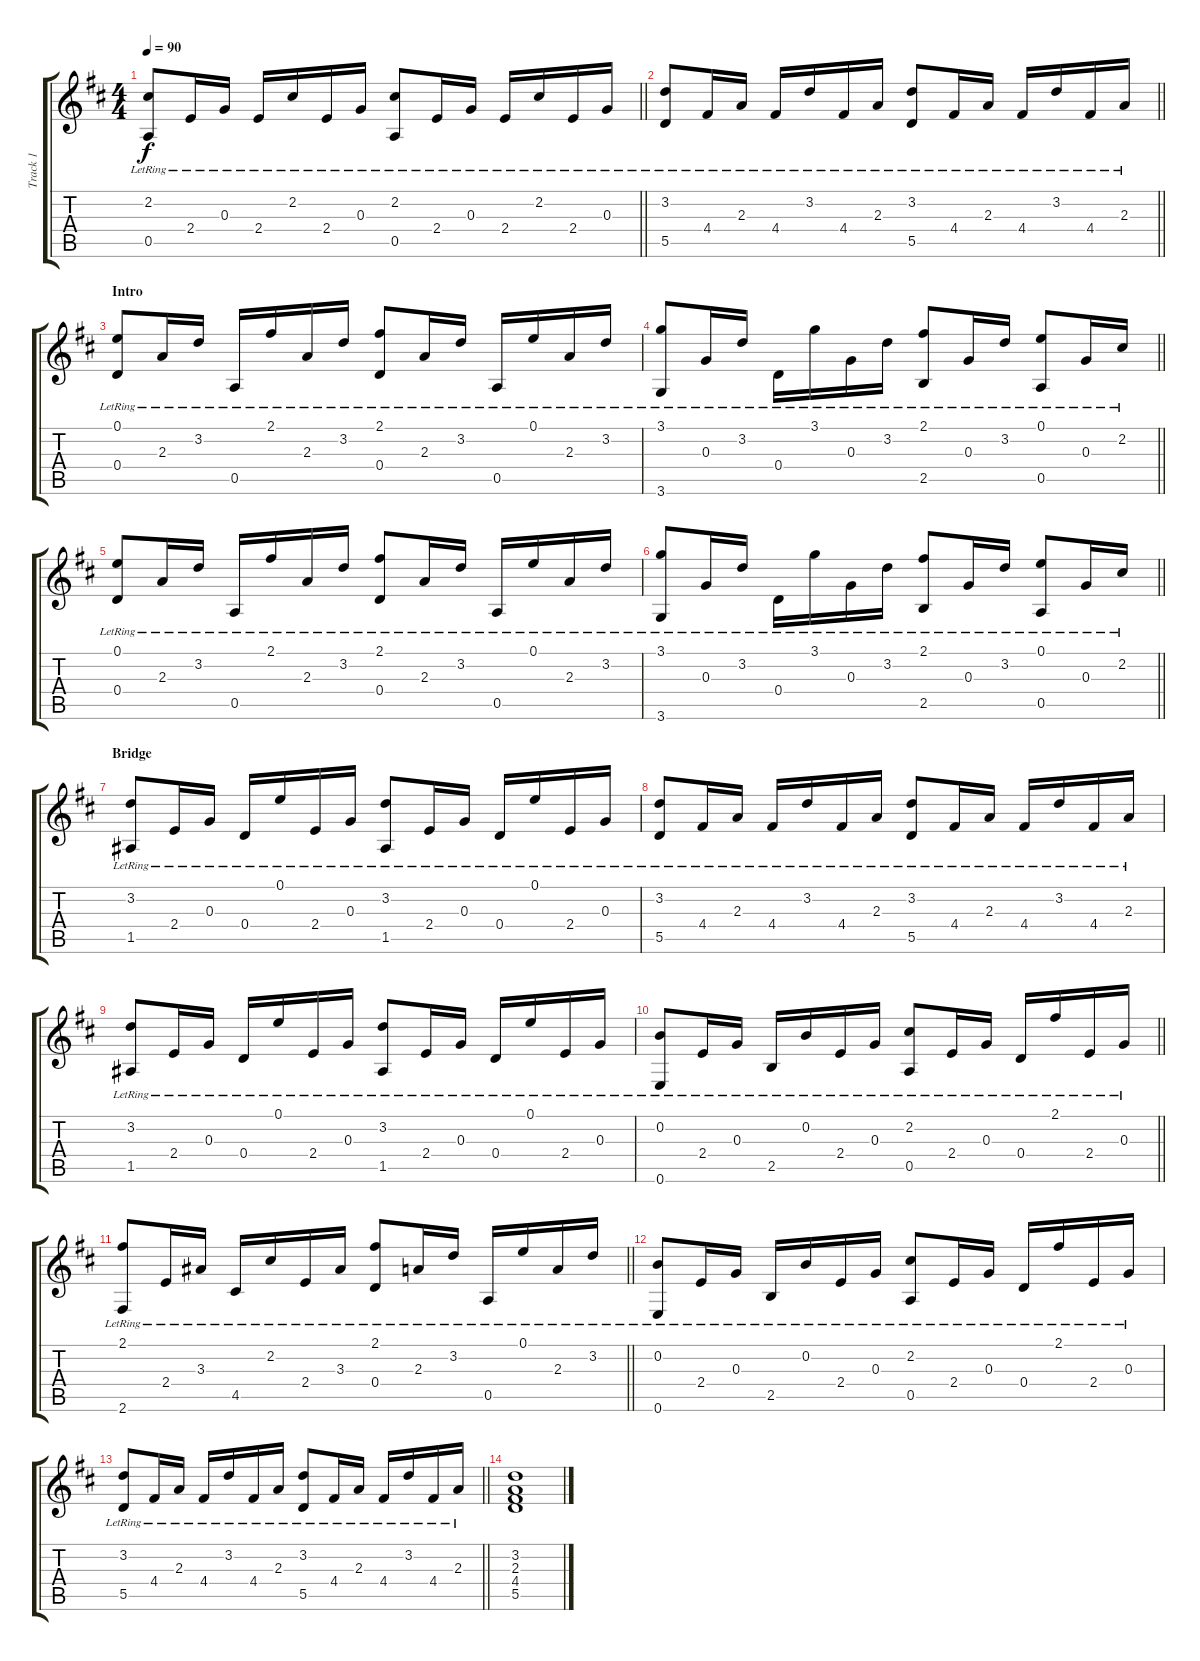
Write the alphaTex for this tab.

\track ("Track 1" "Track 1") {instrument acousticguitarsteel}
\staff {score tabs}
\tuning (E4 B3 G3 D3 A2 E2) {hide}
\ts (4 4)
\tempo 90
\clef g2
\barLineRight lightlight
\ks d
(2.2{lr} 0.5{lr}).8{dy f} 2.4{lr}.16 0.3{lr}.16 2.4{lr}.16 2.2{lr}.16 2.4{lr}.16 0.3{lr}.16 (2.2{lr} 0.5{lr}).8 2.4{lr}.16 0.3{lr}.16 2.4{lr}.16 2.2{lr}.16 2.4{lr}.16 0.3{lr}.16 |
\barLineRight lightlight
(3.2{lr} 5.5{lr}).8 4.4{lr}.16 2.3{lr}.16 4.4{lr}.16 3.2{lr}.16 4.4{lr}.16 2.3{lr}.16 (3.2{lr} 5.5{lr}).8 4.4{lr}.16 2.3{lr}.16 4.4{lr}.16 3.2{lr}.16 4.4{lr}.16 2.3{lr}.16 |
\section ("" "Intro")
(0.1{lr} 0.4{lr}).8 2.3{lr}.16 3.2{lr}.16 0.5{lr}.16 2.1{lr}.16 2.3{lr}.16 3.2{lr}.16 (2.1{lr} 0.4{lr}).8 2.3{lr}.16 3.2{lr}.16 0.5{lr}.16 0.1{lr}.16 2.3{lr}.16 3.2{lr}.16 |
\barLineRight lightlight
(3.1{lr} 3.6{lr}).8 0.3{lr}.16 3.2{lr}.16 0.4{lr}.16 3.1{lr}.16 0.3{lr}.16 3.2{lr}.16 (2.1{lr} 2.5{lr}).8 0.3{lr}.16 3.2{lr}.16 (0.1{lr} 0.5{lr}).8 0.3{lr}.16 2.2{lr}.16 |
(0.1{lr} 0.4{lr}).8 2.3{lr}.16 3.2{lr}.16 0.5{lr}.16 2.1{lr}.16 2.3{lr}.16 3.2{lr}.16 (2.1{lr} 0.4{lr}).8 2.3{lr}.16 3.2{lr}.16 0.5{lr}.16 0.1{lr}.16 2.3{lr}.16 3.2{lr}.16 |
\barLineRight lightlight
(3.1{lr} 3.6{lr}).8 0.3{lr}.16 3.2{lr}.16 0.4{lr}.16 3.1{lr}.16 0.3{lr}.16 3.2{lr}.16 (2.1{lr} 2.5{lr}).8 0.3{lr}.16 3.2{lr}.16 (0.1{lr} 0.5{lr}).8 0.3{lr}.16 2.2{lr}.16 |
\section ("" "Bridge")
(3.2{lr} 1.5{lr}).8 2.4{lr}.16 0.3{lr}.16 0.4{lr}.16 0.1{lr}.16 2.4{lr}.16 0.3{lr}.16 (3.2{lr} 1.5{lr}).8 2.4{lr}.16 0.3{lr}.16 0.4{lr}.16 0.1{lr}.16 2.4{lr}.16 0.3{lr}.16 |
(3.2{lr} 5.5{lr}).8 4.4{lr}.16 2.3{lr}.16 4.4{lr}.16 3.2{lr}.16 4.4{lr}.16 2.3{lr}.16 (3.2{lr} 5.5{lr}).8 4.4{lr}.16 2.3{lr}.16 4.4{lr}.16 3.2{lr}.16 4.4{lr}.16 2.3{lr}.16 |
(3.2{lr} 1.5{lr}).8 2.4{lr}.16 0.3{lr}.16 0.4{lr}.16 0.1{lr}.16 2.4{lr}.16 0.3{lr}.16 (3.2{lr} 1.5{lr}).8 2.4{lr}.16 0.3{lr}.16 0.4{lr}.16 0.1{lr}.16 2.4{lr}.16 0.3{lr}.16 |
\barLineRight lightlight
(0.2{lr} 0.6{lr}).8 2.4{lr}.16 0.3{lr}.16 2.5{lr}.16 0.2{lr}.16 2.4{lr}.16 0.3{lr}.16 (2.2{lr} 0.5{lr}).8 2.4{lr}.16 0.3{lr}.16 0.4{lr}.16 2.1{lr}.16 2.4{lr}.16 0.3{lr}.16 |
\barLineRight lightlight
(2.1{lr} 2.6{lr}).8 2.4{lr}.16 3.3{lr}.16 4.5{lr}.16 2.2{lr}.16 2.4{lr}.16 3.3{lr}.16 (2.1{lr} 0.4{lr}).8 2.3{lr}.16 3.2{lr}.16 0.5{lr}.16 0.1{lr}.16 2.3{lr}.16 3.2{lr}.16 |
(0.2{lr} 0.6{lr}).8 2.4{lr}.16 0.3{lr}.16 2.5{lr}.16 0.2{lr}.16 2.4{lr}.16 0.3{lr}.16 (2.2{lr} 0.5{lr}).8 2.4{lr}.16 0.3{lr}.16 0.4{lr}.16 2.1{lr}.16 2.4{lr}.16 0.3{lr}.16 |
\barLineRight lightlight
(3.2{lr} 5.5{lr}).8 4.4{lr}.16 2.3{lr}.16 4.4{lr}.16 3.2{lr}.16 4.4{lr}.16 2.3{lr}.16 (3.2{lr} 5.5{lr}).8 4.4{lr}.16 2.3{lr}.16 4.4{lr}.16 3.2{lr}.16 4.4{lr}.16 2.3{lr}.16 |
(3.2 2.3 4.4 5.5).1
